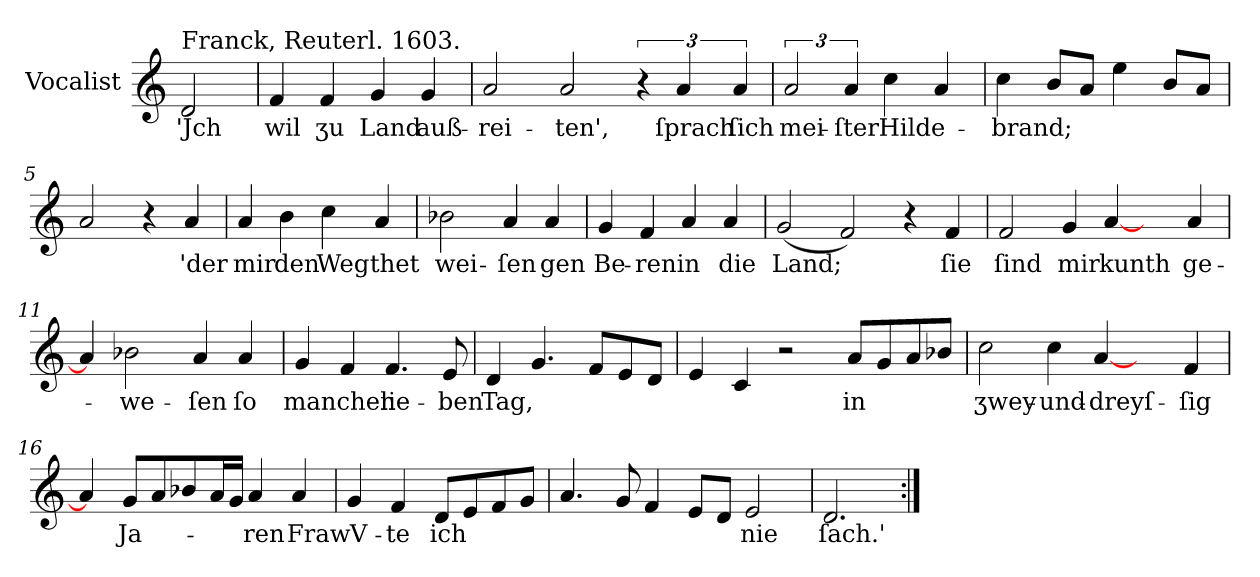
**kern	**text
*part1	*part1
*staff1	*staff1
*I"Vocalist	*
*k[]	*
=	=
!LO:TX:a:t=Franck, Reuterl. 1603.	!
2d	'Jch
=1	=1
4f	wil
4f	ʒu
4g	Land
4g	auß-
=2	=2
2a	-rei-
2a	-ten',
6r	.
6a	ſprach
6a	ſich
=3	=3
3a	mei-
6a	-ſter
4cc	Hilde-
4a	.
=4	=4
4cc	-brand;
8bL	.
8aJ	.
4ee	.
8bL	.
8aJ	.
=5	=5
2a	.
4r	.
4a	'der
=6	=6
4a	mir
4b	den
4cc	Weg
4a	thet
=7	=7
2b-X	wei-
4a	-ſen
4a	gen
=8	=8
4g	Be-
4f	-ren
4a	in
4a	die
=9	=9
(2g	Land;
2f)	.
4r	.
4f	ſie
=10	=10
2f	ſind
4g	mir
[4a	kunth
4ryy	.
4a	ge-
=11	=11
4a]	.
2b-X	-we-
4a	-ſen
4a	ſo
=12	=12
4g	manchen
4f	.
4.f	lie-
8e	-ben
=13	=13
4d	Tag,
4.g	.
8fL	.
8e	.
8dJ	.
=14	=14
4e	.
4c	.
2r	.
8aL	in
8g	.
8a	.
8b-XJ	.
=15	=15
2cc	ʒwey-
4cc	-und-
[4a	-dreyſ-
4ryy	.
4f	-ſig
=16	=16
4a]	.
8gL	Ja-
8a	.
8b-X	.
16aL	.
16gJJ	.
4a	-ren
4a	Fraw
=17	=17
4g	V-
4f	-te
8dL	ich
8e	.
8f	.
8gJ	.
=18	=18
4.a	.
8g	.
4f	.
8eL	.
8dJ	.
2e	nie
=19	=19
2.d	ſach.'
=:|!	=:|!
*-	*-
